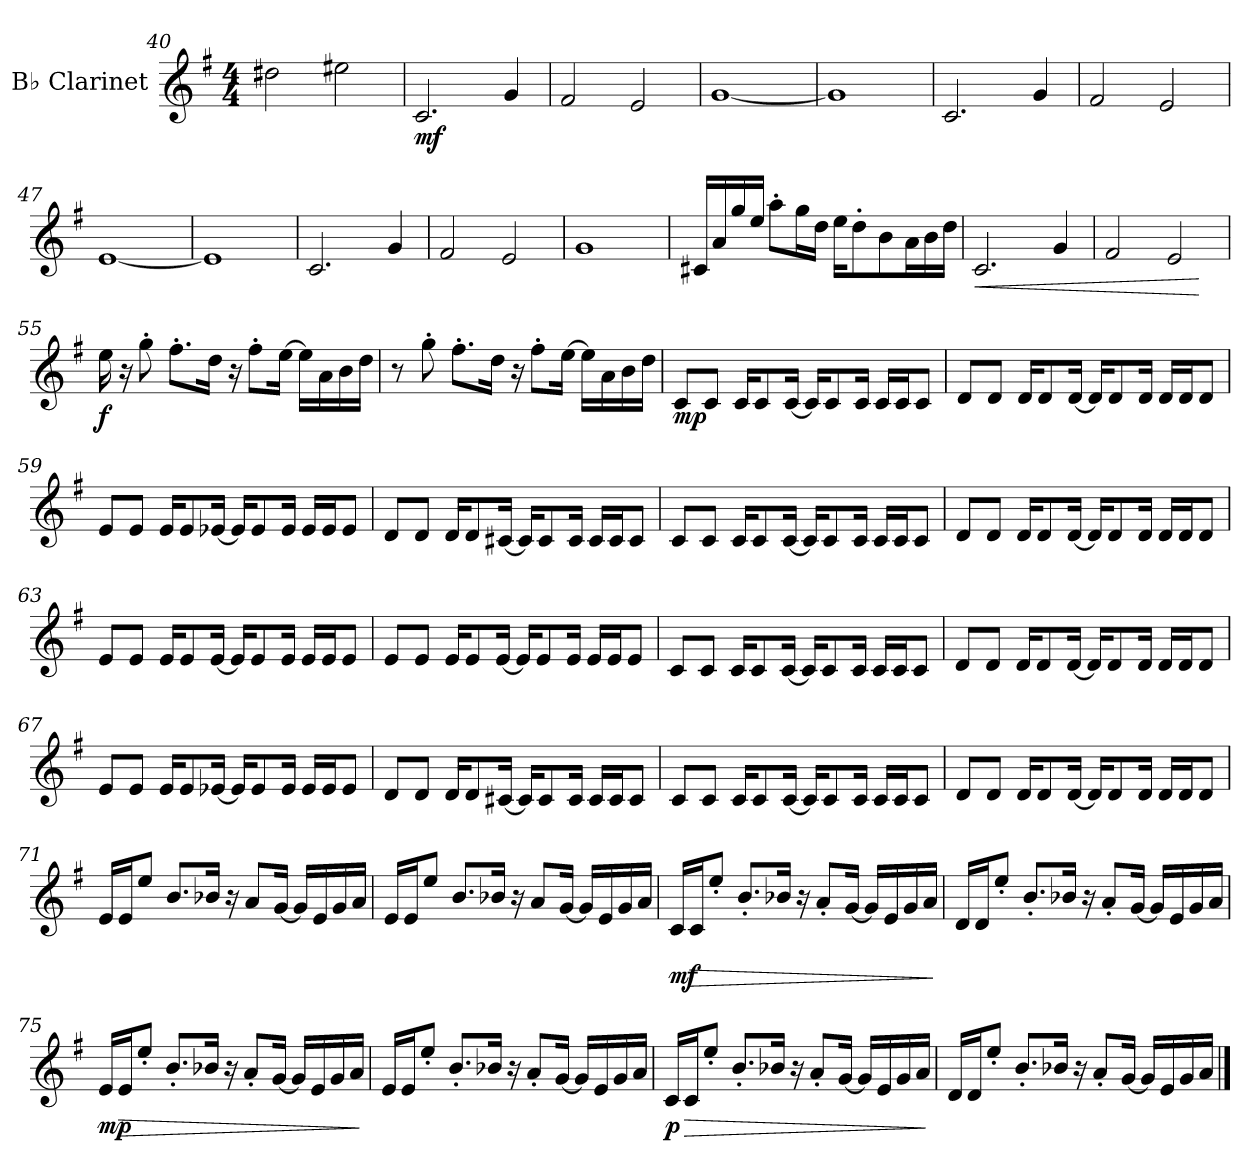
**kern	**dynam
*part1	*part1
*staff1	*staff1
*I"B♭ Clarinet	*
*I'B♭ Cl.	*
*clefG2	*
*ITrd1c2	*
*k[b-]	*
*M4/4	*
=40	=40
2cc#X\	.
2dd#X\	.
=41	=41
!	!LO:DY:b
2.B-/	mf
4f/	.
=42	=42
2e/	.
2d/	.
=43	=43
[1f	.
=44	=44
1f]	.
=45	=45
2.B-/	.
4f/	.
=46	=46
2e/	.
2d/	.
=47	=47
[1d	.
=48	=48
1d]	.
=49	=49
2.B-/	.
4f/	.
!!LO:LB:g=z
=50	=50
2e/	.
2d/	.
=51	=51
1f	.
=52	=52
16Bn/LL	.
16g/	.
16ff/	.
16dd/JJ	.
8gg'\L	.
16ff\L	.
16cc\JJ	.
16dd\KL	.
8cc'\	.
8a\	.
16g\L	.
16a\	.
16cc\JJ	.
=53	=53
!	!LO:HP:b
2.B-/	<
4f/	.
=54	=54
2e/	.
2d/	.
.	[
=55	=55
!	!LO:DY:b
16dd\	f
16r	.
8ff'\	.
8.ee'\L	.
16cc\Jk	.
16r	.
8ee'\L	.
[16dd\Jk	.
16dd\LL]	.
16g\	.
16a\	.
16cc\JJ	.
!!LO:LB:g=z
=56	=56
8r	.
8ff'\	.
8.ee'\L	.
16cc\Jk	.
16r	.
8ee'\L	.
[16dd\Jk	.
16dd\LL]	.
16g\	.
16a\	.
16cc\JJ	.
=57	=57
!	!LO:DY:b
8B-/L	mp
8B-/J	.
16B-/KL	.
8B-/	.
[16B-/Jk	.
16B-/KL]	.
8B-/	.
16B-/Jk	.
16B-/LL	.
16B-/J	.
8B-/J	.
=58	=58
8c/L	.
8c/J	.
16c/KL	.
8c/	.
[16c/Jk	.
16c/KL]	.
8c/	.
16c/Jk	.
16c/LL	.
16c/J	.
8c/J	.
!!LO:LB:g=z
=59	=59
8d/L	.
8d/J	.
16d/KL	.
8d/	.
[16d-X/Jk	.
16d-/KL]	.
8d-/	.
16d-/Jk	.
16d-/LL	.
16d-/J	.
8d-/J	.
=60	=60
8c/L	.
8c/J	.
16c/KL	.
8c/	.
[16Bn/Jk	.
16B/KL]	.
8B/	.
16B/Jk	.
16B/LL	.
16B/J	.
8B/J	.
=61	=61
8B-/L	.
8B-/J	.
16B-/KL	.
8B-/	.
[16B-/Jk	.
16B-/KL]	.
8B-/	.
16B-/Jk	.
16B-/LL	.
16B-/J	.
8B-/J	.
!!LO:LB:g=z
=62	=62
8c/L	.
8c/J	.
16c/KL	.
8c/	.
[16c/Jk	.
16c/KL]	.
8c/	.
16c/Jk	.
16c/LL	.
16c/J	.
8c/J	.
=63	=63
8d/L	.
8d/J	.
16d/KL	.
8d/	.
[16d/Jk	.
16d/KL]	.
8d/	.
16d/Jk	.
16d/LL	.
16d/J	.
8d/J	.
=64	=64
8d/L	.
8d/J	.
16d/KL	.
8d/	.
[16d/Jk	.
16d/KL]	.
8d/	.
16d/Jk	.
16d/LL	.
16d/J	.
8d/J	.
!!LO:LB:g=z
=65	=65
8B-/L	.
8B-/J	.
16B-/KL	.
8B-/	.
[16B-/Jk	.
16B-/KL]	.
8B-/	.
16B-/Jk	.
16B-/LL	.
16B-/J	.
8B-/J	.
=66	=66
8c/L	.
8c/J	.
16c/KL	.
8c/	.
[16c/Jk	.
16c/KL]	.
8c/	.
16c/Jk	.
16c/LL	.
16c/J	.
8c/J	.
=67	=67
8d/L	.
8d/J	.
16d/KL	.
8d/	.
[16d-X/Jk	.
16d-/KL]	.
8d-/	.
16d-/Jk	.
16d-/LL	.
16d-/J	.
8d-/J	.
!!LO:LB:g=z
=68	=68
8c/L	.
8c/J	.
16c/KL	.
8c/	.
[16Bn/Jk	.
16B/KL]	.
8B/	.
16B/Jk	.
16B/LL	.
16B/J	.
8B/J	.
=69	=69
8B-/L	.
8B-/J	.
16B-/KL	.
8B-/	.
[16B-/Jk	.
16B-/KL]	.
8B-/	.
16B-/Jk	.
16B-/LL	.
16B-/J	.
8B-/J	.
=70	=70
8c/L	.
8c/J	.
16c/KL	.
8c/	.
[16c/Jk	.
16c/KL]	.
8c/	.
16c/Jk	.
16c/LL	.
16c/J	.
8c/J	.
!!LO:LB:g=z
=71	=71
16d/LL	.
16d/J	.
8dd/J	.
8.a/L	.
16a-X/Jk	.
16r	.
8g/L	.
[16f/Jk	.
16f/LL]	.
16d/	.
16f/	.
16g/JJ	.
=72	=72
16d/LL	.
16d/J	.
8dd/J	.
8.a/L	.
16a-X/Jk	.
16r	.
8g/L	.
[16f/Jk	.
16f/LL]	.
16d/	.
16f/	.
16g/JJ	.
=73	=73
!	!LO:DY:b
16B-/LL	mf
!	!LO:HP:b
16B-/J	>
8dd'/J	.
8.a'/L	.
16a-X/Jk	.
16r	.
8g'/L	.
[16f/Jk	.
16f/LL]	.
16d/	.
16f/	.
16g/JJ	.
.	]
!!LO:PB:g=z
=74	=74
16c/LL	.
16c/J	.
8dd'/J	.
8.a'/L	.
16a-X/Jk	.
16r	.
8g'/L	.
[16f/Jk	.
16f/LL]	.
16d/	.
16f/	.
16g/JJ	.
=75	=75
!	!LO:DY:b
16d/LL	mp
!	!LO:HP:b
16d/J	>
8dd'/J	.
8.a'/L	.
16a-X/Jk	.
16r	.
8g'/L	.
[16f/Jk	.
16f/LL]	.
16d/	.
16f/	.
16g/JJ	.
.	]
=76	=76
16d/LL	.
16d/J	.
8dd'/J	.
8.a'/L	.
16a-X/Jk	.
16r	.
8g'/L	.
[16f/Jk	.
16f/LL]	.
16d/	.
16f/	.
16g/JJ	.
!!LO:LB:g=z
=77	=77
!	!LO:DY:b
16B-/LL	p
!	!LO:HP:b
16B-/J	>
8dd'/J	.
8.a'/L	.
16a-X/Jk	.
16r	.
8g'/L	.
[16f/Jk	.
16f/LL]	.
16d/	.
16f/	.
16g/JJ	.
.	]
=78	=78
16c/LL	.
16c/J	.
8dd'/J	.
8.a'/L	.
16a-X/Jk	.
16r	.
8g'/L	.
[16f/Jk	.
16f/LL]	.
16d/	.
16f/	.
16g/JJ	.
==	==
*-	*-
